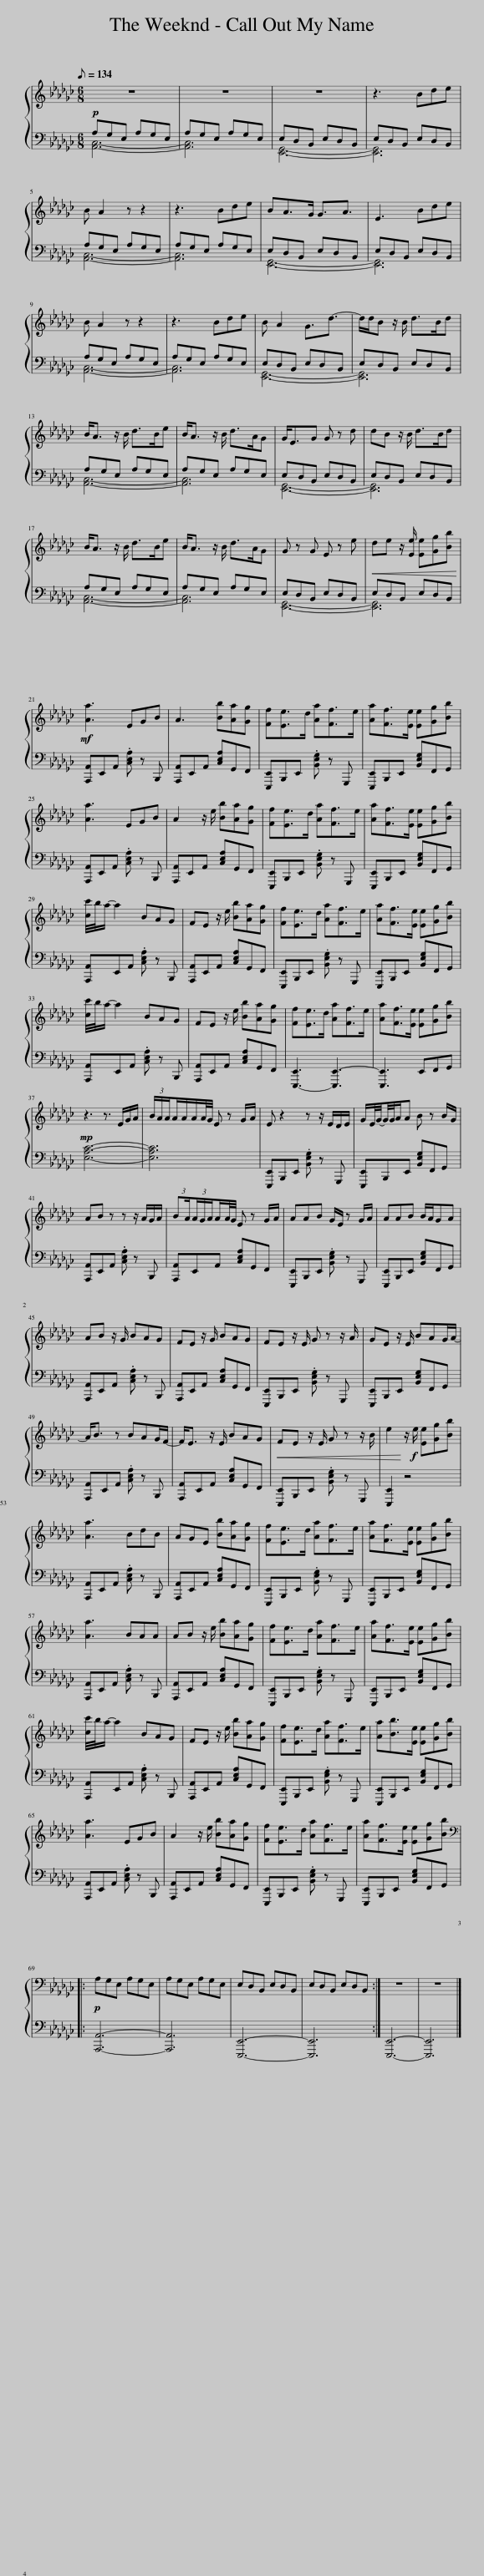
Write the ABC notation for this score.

X:1
%%score { 1 | ( 2 3 ) }
L:1/8
Q:1/8=134
M:6/8
I:linebreak $
K:Gb
V:1 treble
V:2 bass
V:3 bass
V:1
!p! z6 | z6 | z6 | z3 Bde |$ B A2 z z2 | %5
 z3 Bde | BA>G G3/2A3/2 | E3 Bde |$ B A2 z z2 | z3 Bde | %10
 B A2 G3/2d3/2- | d/d/B z/ B/ d>Bd |$ B<A z/ B/ d>Be | B<A z/ B/ d>AG | G<EG G z d | %15
 dB z/ B/ d>Bd |$ B<A z/ B/ d>Be | B<A z/ B/ d>AG | G z G E z e |!<(! de z/ [Ee]/ [Ee][Gg][Bb]!<)! |$ %20
!mf! [Aa]3 EGB | A3 [Bb][Aa][Gg] | [Ff][Ee]>d [Aa][Ff]>e | [Aa][Ff]>[Ee] [Ee][Gg][Bb] |$ [Aa]3 EGB | %25
 A2 z/ e/ [Bb][Aa][Gg] | [Ff][Ee]>d [Aa][Ff]>e | [Aa][Ff]>[Ee] [Ee][Gg][Bb] |$ [cc']/4b/4a/- a2 BAG | FE z/ e/ [Bb][Aa][Gg] | %30
 [Ff][Ee]>d [Aa][Ff]>e | [Aa][Ff]>[Ee] [Ee][Gg][Bb] |$ [cc']/4b/4a/- a2 BAG | FE z/ e/ [Bb][Aa][Gg] | [Ff][Ee]>d [Aa][Ff]>e | %35
 [Aa][Ff]>[Ee] [Ee][Gg][Bb] |$!mp! z3 z3/2 E/G/A/ | (3B/A/A/A/A/A/A/4G/4 E z G/A/ | E z2 z z/ E/D/E/ | G/E/4G/4-G/4G/4A/A B z B/G/ |$ %40
 AB z z z/ A/G/A/ | (3:2:2BA/(3A/G/A/A/A/4G/4 E z G/A/ | AAB G/E/ z G/A/ | AAB B/A/GA |$ AB z/ G/ BAG | %45
 FE z/ G/ BAG | FE z/ E/ G z z/ A/ | GE z/ E/ BAG/A/- |$ A<B z BAG/F/- | F<E z/ E/ BAG | %50
!<(! FE z/ E/ G z z/ B/ | e2!<)! z/!f! e/ [Ee][Gg][Bb] |$ [Aa]3 BdB | AGE [Bb][Aa][Gg] | [Ff][Ee]>d [Aa][Ff]>e | %55
 [Aa][Ff]>[Ee] [Ee][Gg][Bb] |$ [Aa]3 BAA | AB z/ e/ [Bb][Aa][Gg] | [Ff][Ee]>d [Aa][Ff]>e | [Aa][Ff]>[Ee] [Ee][Gg][Bb] |$ %60
 [cc']/4b/4a/- a2 BAG | FE z/ e/ [Bb][Aa][Gg] | [Ff][Ee]>d [Aa][Ff]>e | [Aa][Bb]>[Ee] [Ee][Gg][Bb] |$ [Aa]3 EGB | %65
 A2 z/ e/ [Bb][Aa][Gg] | [Ff][Ee]>d [Aa][Ff]>e | [Aa][Ff]>[Ee] [Ee][Gg][Bb] |:$[K:bass]!p! A,G,E, A,G,E, | A,G,E, A,G,E, | %70
 E,D,B,, E,D,B,, | E,D,B,, E,D,B,, :| z6 | z6 |] %74
V:2
 A,G,E, A,G,E, | A,G,E, A,G,E, | E,D,B,, E,D,B,, | E,D,B,, E,D,B,, |$ A,G,E, A,G,E, | %5
 A,G,E, A,G,E, | E,D,B,, E,D,B,, | E,D,B,, E,D,B,, |$ A,G,E, A,G,E, | A,G,E, A,G,E, | %10
 E,D,B,, E,D,B,, | E,D,B,, E,D,B,, |$ A,G,E, A,G,E, | A,G,E, A,G,E, | E,D,B,, E,D,B,, | %15
 E,D,B,, E,D,B,, |$ A,G,E, A,G,E, | A,G,E, A,G,E, | E,D,B,, E,D,B,, | E,D,B,, E,D,B,, |$ %20
 [A,,,A,,]E,,A,, .[C,E,A,] z B,,, | [A,,,A,,]E,,A,, [C,E,A,]G,,F,, | [E,,,E,,]B,,,E,, .[B,,E,G,] z G,,, | [E,,,E,,]B,,,E,, [B,,E,G,]F,,G,, |$ [A,,,A,,]E,,A,, .[C,E,A,] z B,,, | %25
 [A,,,A,,]E,,A,, [C,E,A,]G,,F,, | [E,,,E,,]B,,,E,, .[B,,E,G,] z G,,, | [E,,,E,,]B,,,E,, [B,,E,G,]F,,G,, |$ [A,,,A,,]E,,A,, .[C,E,A,] z B,,, | [A,,,A,,]E,,A,, [C,E,A,]G,,F,, | %30
 [E,,,E,,]B,,,E,, .[B,,E,G,] z G,,, | [E,,,E,,]B,,,E,, [B,,E,G,]F,,G,, |$ [A,,,A,,]E,,A,, .[C,E,A,] z B,,, | [A,,,A,,]E,,A,, [C,E,A,]G,,F,, | [E,,,-E,,]3 [E,,,E,,-]3 | %35
 [E,,,E,,]3 E,,F,,G,, |$ [E,A,C]6- | [E,A,C]6 | [E,,,E,,]B,,,E,, .[B,,E,G,] z G,,, | [E,,,E,,]B,,,E,, [B,,E,G,]F,,G,, |$ %40
 [A,,,A,,]E,,A,, .[C,E,A,] z B,,, | [A,,,A,,]E,,A,, [C,E,A,]G,,F,, | [E,,,E,,]B,,,E,, .[B,,E,G,] z G,,, | [E,,,E,,]B,,,E,, [B,,E,G,]F,,G,, |$ [A,,,A,,]E,,A,, .[C,E,A,] z B,,, | %45
 [A,,,A,,]E,,A,, [C,E,A,]G,,F,, | [E,,,E,,]B,,,E,, .[B,,E,G,] z G,,, | [E,,,E,,]B,,,E,, [B,,E,G,]F,,G,, |$ [A,,,A,,]E,,A,, .[C,E,A,] z B,,, | [A,,,A,,]E,,A,, [C,E,A,]G,,F,, | %50
 [E,,,E,,]B,,,E,, .[B,,E,G,] z G,,, | [E,,,E,,]2 z4 |$ [A,,,A,,]E,,A,, .[C,E,A,] z B,,, | [A,,,A,,]E,,A,, [C,E,A,]G,,F,, | [E,,,E,,]B,,,E,, .[B,,E,G,] z G,,, | %55
 [E,,,E,,]B,,,E,, [B,,E,G,]F,,G,, |$ [A,,,A,,]E,,A,, .[C,E,A,] z B,,, | [A,,,A,,]E,,A,, [C,E,A,]G,,F,, | [E,,,E,,]B,,,E,, .[B,,E,G,] z G,,, | [E,,,E,,]B,,,E,, [B,,E,G,]F,,G,, |$ %60
 [A,,,A,,]E,,A,, .[C,E,A,] z B,,, | [A,,,A,,]E,,A,, [C,E,A,]G,,F,, | [E,,,E,,]B,,,E,, .[B,,E,G,] z G,,, | [E,,,E,,]B,,,E,, [B,,E,G,]F,,G,, |$ [A,,,A,,]E,,A,, .[C,E,A,] z B,,, | %65
 [A,,,A,,]E,,A,, [C,E,A,]G,,F,, | [E,,,E,,]B,,,E,, .[B,,E,G,] z G,,, | [E,,,E,,]B,,,E,, [B,,E,G,]F,,G,, |:$ [A,,,A,,]6- | [A,,,A,,]6 | %70
 [E,,,E,,]6- | [E,,,E,,]6 :| [E,,,E,,]6- | [E,,,E,,]6 |] %74
V:3
 [A,,C,]6- | [A,,C,]6 | [E,,G,,]6- | [E,,G,,]6 |$ [A,,C,]6- | %5
 [A,,C,]6 | [E,,G,,]6- | [E,,G,,]6 |$ [A,,C,]6- | [A,,C,]6 | %10
 [E,,G,,]6- | [E,,G,,]6 |$ [A,,C,]6- | [A,,C,]6 | [E,,G,,]6- | %15
 [E,,G,,]6 |$ [A,,C,]6- | [A,,C,]6 | [E,,G,,]6- | [E,,G,,]6 |$ %20
 x6 | x6 | x6 | x6 |$ x6 | %25
 x6 | x6 | x6 |$ x6 | x6 | %30
 x6 | x6 |$ x6 | x6 | x6 | %35
 x6 |$ x6 | x6 | x6 | x6 |$ %40
 x6 | x6 | x6 | x6 |$ x6 | %45
 x6 | x6 | x6 |$ x6 | x6 | %50
 x6 | x6 |$ x6 | x6 | x6 | %55
 x6 |$ x6 | x6 | x6 | x6 |$ %60
 x6 | x6 | x6 | x6 |$ x6 | %65
 x6 | x6 | x6 |:$ x6 | x6 | %70
 x6 | x6 :| x6 | x6 |] %74
